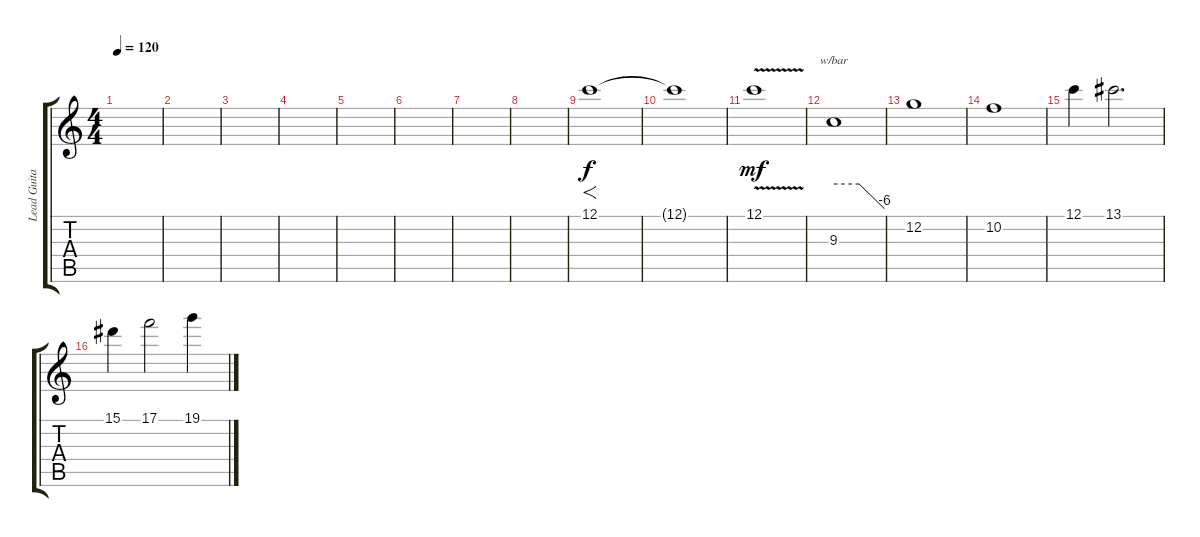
\track ("Lead Guitar" "Lead Guita") {instrument distortionguitar}
\staff {score tabs}
\tuning (C4 G3 Eb3 Bb2 F2 C2) {hide}
\ts (4 4)
\tempo 120
\clef g2
\ks c
|
|
|
|
|
|
|
|
12.1.1{f volume 15} |
12.1{t}.1 |
12.1{v}.1{dy mf} |
9.3.1{tbe (custom default 0 0 30 0 60 -24)} |
12.2.1 |
10.2.1 |
12.1.4 13.1.2{d} |
15.1.4 17.1.2 19.1.4
